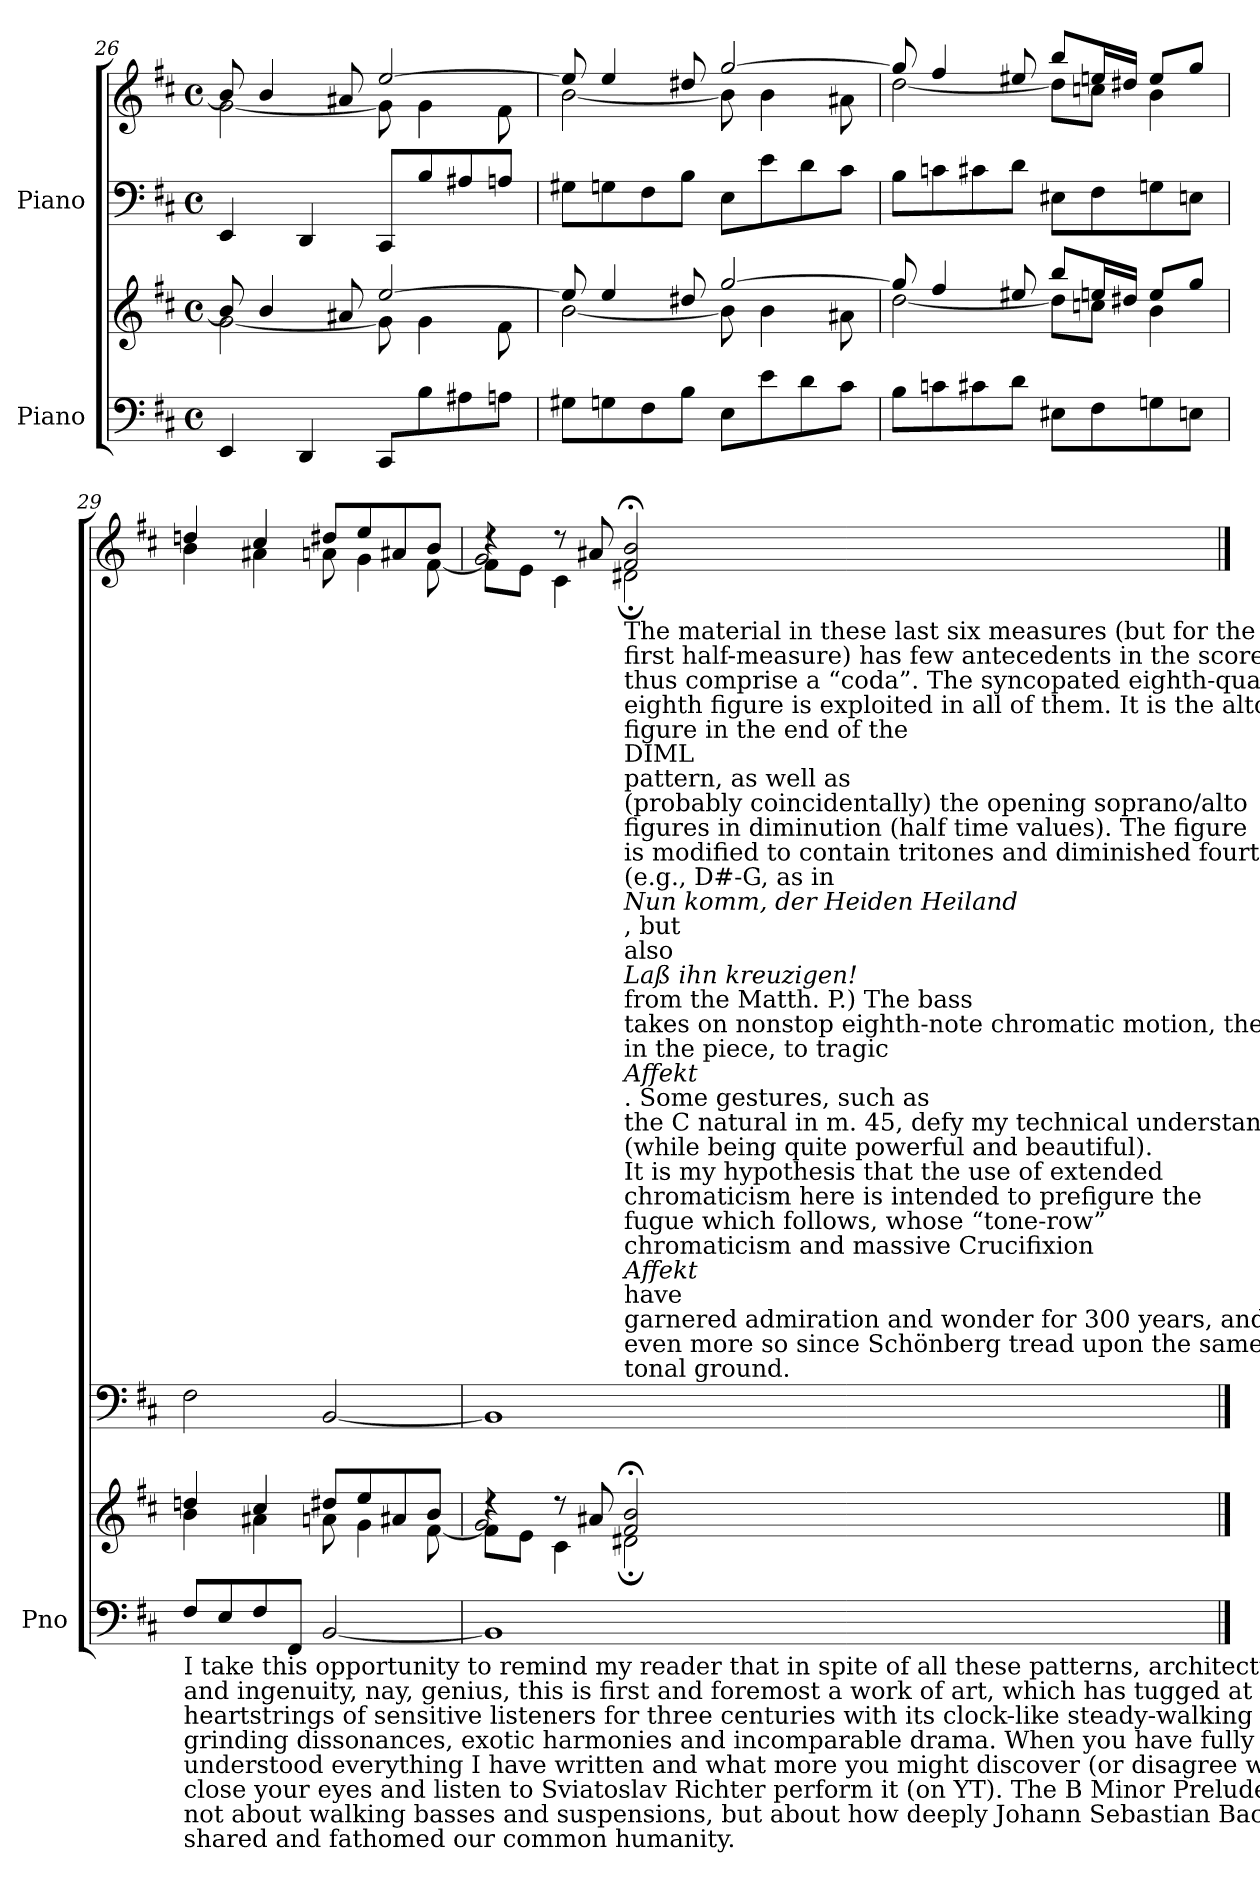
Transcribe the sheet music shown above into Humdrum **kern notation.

**kern	**kern	**kern	**kern
*part2	*part2	*part1	*part1
*staff4	*staff3	*staff2	*staff1
*I"Piano	*	*I"Piano	*
*I'Pno	*	*	*
*clefF4	*clefG2	*clefF4	*clefG2
*k[f#c#]	*k[f#c#]	*k[f#c#]	*k[f#c#]
*M4/4	*M4/4	*M4/4	*M4/4
*met(c)	*met(c)	*met(c)	*met(c)
=26	=26	=26	=26
*	*^	*	*^
4EE/	8b/]	[2g\	4EE/	8b/]	[2g\
.	4b/	.	.	4b/	.
4DD/	.	.	4DD/	.	.
.	8a#X/	.	.	8a#X/	.
8CC#/L	[2ee/	8g\]	8CC#/L	[2ee/	8g\]
8B\	.	4g\	8B/	.	4g\
8A#X\	.	.	8A#X/	.	.
8An\J	.	8f#\	8An/J	.	8f#\
=27	=27	=27	=27	=27	=27
8G#X\L	8ee/]	[2b\	8G#X\L	8ee/]	[2b\
8Gn\	4ee/	.	8Gn\	4ee/	.
8F#\	.	.	8F#\	.	.
8B\J	8dd#X/	.	8B\J	8dd#X/	.
8E\L	[2gg/	8b\]	8E\L	[2gg/	8b\]
8e\	.	4b\	8e\	.	4b\
8d\	.	.	8d\	.	.
8c#\J	.	8a#X\	8c#\J	.	8a#X\
=28	=28	=28	=28	=28	=28
8B\L	8gg/]	[2dd\	8B\L	8gg/]	[2dd\
8cn\	4ff#/	.	8cn\	4ff#/	.
8c#X\	.	.	8c#X\	.	.
8d\J	8ee#X/	.	8d\J	8ee#X/	.
8E#X\L	8bb/L	8dd\L]	8E#X\L	8bb/L	8dd\L]
8F#\	16een/L	8ccn\J	8F#\	16een/L	8ccn\J
.	16dd#X/JJ	.	.	16dd#X/JJ	.
8Gn\	8ee/L	4b\	8Gn\	8ee/L	4b\
8En\J	8gg/J	.	8En\J	8gg/J	.
!!LO:LB:g=z	!!
=29	=29	=29	=29	=29	=29
!LO:TX:b:t=I take this opportunity to remind my reader that in spite of all these patterns, architecture,	!	!	!	!	!
!LO:TX:b:t=and ingenuity, nay, genius, this is first and foremost a work of art, which has tugged at the	!	!	!	!	!
!LO:TX:b:t=heartstrings of sensitive listeners for three centuries with its clock-like steady-walking bass,	!	!	!	!	!
!LO:TX:b:t=grinding dissonances, exotic harmonies and incomparable drama.  When you have fully	!	!	!	!	!
!LO:TX:b:t=understood everything I have written and what more you might discover (or disagree with),	!	!	!	!	!
!LO:TX:b:t=close your eyes and listen to Sviatoslav Richter perform it (on YT).  The B Minor Prelude is	!	!	!	!	!
!LO:TX:b:t=not about walking basses and suspensions, but about how deeply Johann Sebastian Bach	!	!	!	!	!
!LO:TX:b:t=shared and fathomed our common humanity.	!	!	!	!	!
8F#/L	4ddn/	4b\	2F#\	4ddn/	4b\
8E/	.	.	.	.	.
8F#/	4cc#/	4a#X\	.	4cc#/	4a#X\
8FF#/J	.	.	.	.	.
[2BB/	8dd#X/L	8an\	[2BB/	8dd#X/L	8an\
.	8ee/	4g\	.	8ee/	4g\
.	8a#X/	.	.	8a#X/	.
.	8b/J	[8f#\	.	8b/J	[8f#\
=30	=30	=30	=30	=30	=30
*	*	*^	*	*	*^
1BB]	4rdd	8f#\L]	2g/	1BB]	4rdd	8f#\L]	2g/
.	.	8e\J	.	.	.	8e\J	.
.	8rdd	4c#\	.	.	8rdd	4c#\	.
.	8a#X/	.	.	.	8a#X/	.	.
!	!	!	!	!	!LO:TX:b:t=The material in these last six measures (but for the	!	!
!	!	!	!	!	!LO:TX:b:t=first half-measure) has few antecedents in the score; they	!	!
!	!	!	!	!	!LO:TX:b:t=thus comprise a “coda”.  The syncopated eighth-quarter-	!	!
!	!	!	!	!	!LO:TX:b:t=eighth figure is exploited in all of them.  It is the alto	!	!
!	!	!	!	!	!LO:TX:b:t=figure  in the end of the	!	!
!	!	!	!	!	!LO:TX:b:t=DIML	!	!
!	!	!	!	!	!LO:TX:b:t=pattern, as well as	!	!
!	!	!	!	!	!LO:TX:b:t=(probably coincidentally) the opening soprano/alto	!	!
!	!	!	!	!	!LO:TX:b:t=figures in diminution (half time values).  The figure	!	!
!	!	!	!	!	!LO:TX:b:t=is modified to contain tritones and diminished fourths	!	!
!	!	!	!	!	!LO:TX:b:t=(e.g., D#-G, as in	!	!
!	!	!	!	!	!LO:TX:b:i:t=Nun komm, der Heiden Heiland	!	!
!	!	!	!	!	!LO:TX:b:t=, but	!	!
!	!	!	!	!	!LO:TX:b:t=also	!	!
!	!	!	!	!	!LO:TX:b:i:t=Laß ihn kreuzigen!	!	!
!	!	!	!	!	!LO:TX:b:t=from the Matth. P.)  The bass	!	!
!	!	!	!	!	!LO:TX:b:t=takes on nonstop eighth-note chromatic motion, the first	!	!
!	!	!	!	!	!LO:TX:b:t=in the piece, to tragic	!	!
!	!	!	!	!	!LO:TX:b:i:t=Affekt	!	!
!	!	!	!	!	!LO:TX:b:t=.  Some gestures, such as	!	!
!	!	!	!	!	!LO:TX:b:t=the C natural in m. 45, defy my technical understanding	!	!
!	!	!	!	!	!LO:TX:b:t=(while being quite powerful and beautiful).	!	!
!	!	!	!	!	!LO:TX:b:t=It is my hypothesis that the use of extended	!	!
!	!	!	!	!	!LO:TX:b:t=chromaticism here is intended to prefigure the	!	!
!	!	!	!	!	!LO:TX:b:t=fugue which follows, whose “tone-row”	!	!
!	!	!	!	!	!LO:TX:b:t=chromaticism and massive Crucifixion	!	!
!	!	!	!	!	!LO:TX:b:i:t=Affekt	!	!
!	!	!	!	!	!LO:TX:b:t=have	!	!
!	!	!	!	!	!LO:TX:b:t=garnered admiration and wonder for 300 years, and	!	!
!	!	!	!	!	!LO:TX:b:t=even more so since Schönberg tread upon the same	!	!
!	!	!	!	!	!LO:TX:b:t=tonal ground.	!	!
.	2f#/;< 2b/;<	2d#X;\	2ryy	.	2f#/;< 2b/;<	2d#X;\	2ryy
*	*v	*v	*v	*	*v	*v	*v
==	==	==	==
*-	*-	*-	*-
